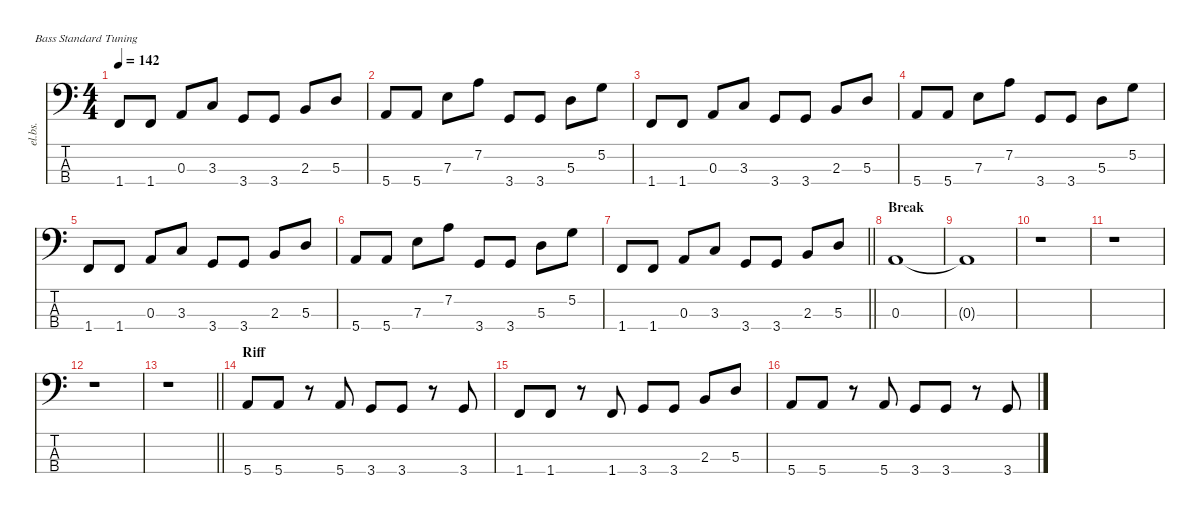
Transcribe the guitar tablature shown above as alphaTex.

\defaultSystemsLayout 4
\hideDynamics
\bracketExtendMode nobrackets
\otherSystemsTrackNameOrientation horizontal
\track ("Bass" "el.bs.") {defaultSystemsLayout 8 instrument electricbassfinger}
\staff {score tabs}
\tuning (G2 D2 A1 E1)
\ts (4 4)
\tempo 142
\clef f4
\ks c
1.4.8{dy f beam Up} 1.4.8{beam Up} 0.3.8{beam Up} 3.3.8{beam Up} 3.4.8{beam Up} 3.4.8{beam Up} 2.3.8{beam Up} 5.3.8{beam Up} |
5.4.8{beam Up} 5.4.8{beam Up} 7.3.8{beam Down} 7.2.8{beam Down} 3.4.8{beam Up} 3.4.8{beam Up} 5.3.8{beam Down} 5.2.8{beam Down} |
1.4.8{beam Up} 1.4.8{beam Up} 0.3.8{beam Up} 3.3.8{beam Up} 3.4.8{beam Up} 3.4.8{beam Up} 2.3.8{beam Up} 5.3.8{beam Up} |
5.4.8{beam Up} 5.4.8{beam Up} 7.3.8{beam Down} 7.2.8{beam Down} 3.4.8{beam Up} 3.4.8{beam Up} 5.3.8{beam Down} 5.2.8{beam Down} |
1.4.8{beam Up} 1.4.8{beam Up} 0.3.8{beam Up} 3.3.8{beam Up} 3.4.8{beam Up} 3.4.8{beam Up} 2.3.8{beam Up} 5.3.8{beam Up} |
5.4.8{beam Up} 5.4.8{beam Up} 7.3.8{beam Down} 7.2.8{beam Down} 3.4.8{beam Up} 3.4.8{beam Up} 5.3.8{beam Down} 5.2.8{beam Down} |
\barLineRight lightlight
1.4.8{beam Up} 1.4.8{beam Up} 0.3.8{beam Up} 3.3.8{beam Up} 3.4.8{beam Up} 3.4.8{beam Up} 2.3.8{beam Up} 5.3.8{beam Up} |
\section ("" "Break")
0.3.1{beam Up} |
0.3{t}.1{beam Up} |
r.1{beam Down} |
r.1{beam Down} |
r.1{beam Down} |
\barLineRight lightlight
r.1{beam Down} |
\section ("" "Riff")
5.4.8{beam Up} 5.4.8{beam Up} r.8{beam Up} 5.4.8{beam Up} 3.4.8{beam Up} 3.4.8{beam Up} r.8{beam Up} 3.4.8{beam Up} |
1.4.8{beam Up} 1.4.8{beam Up} r.8{beam Up} 1.4.8{beam Up} 3.4.8{beam Up} 3.4.8{beam Up} 2.3.8{beam Up} 5.3.8{beam Up} |
5.4.8{beam Up} 5.4.8{beam Up} r.8{beam Up} 5.4.8{beam Up} 3.4.8{beam Up} 3.4.8{beam Up} r.8{beam Up} 3.4.8{beam Up}
